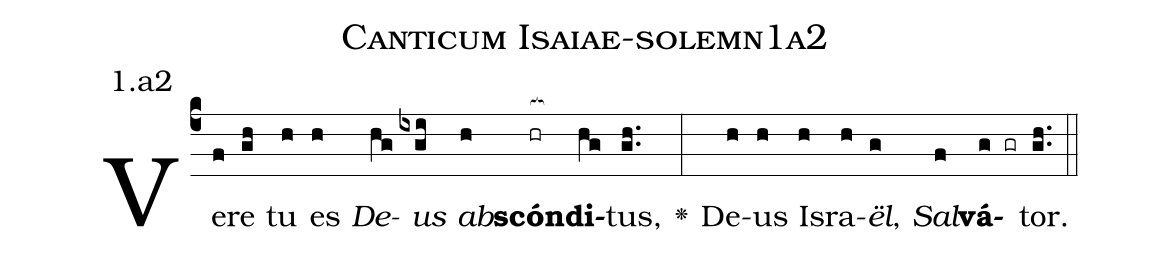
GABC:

name: Canticum Isaiae-solemn1a2;
annotation: 1.a2;
%%
(c4)Ve(f)re(gh) tu(h) es(h) <i>De</i>(hg)<i>us</i>(ixgi) <i>ab</i>(h)<b>scón</b>(hr[ocb:1{])<b>di</b>(hg[ocb:0}])tus,(gh..) <v>\greheightstar</v>(:) De(h)us(h) Is(h)ra(h)<i>ël</i>,(g) <i>Sal</i>(f)<b>vá</b>(g gr)tor.(gh..) (::)


%E(h) u(h) o(g) u(f) a(g) e.(gh..) (::)
